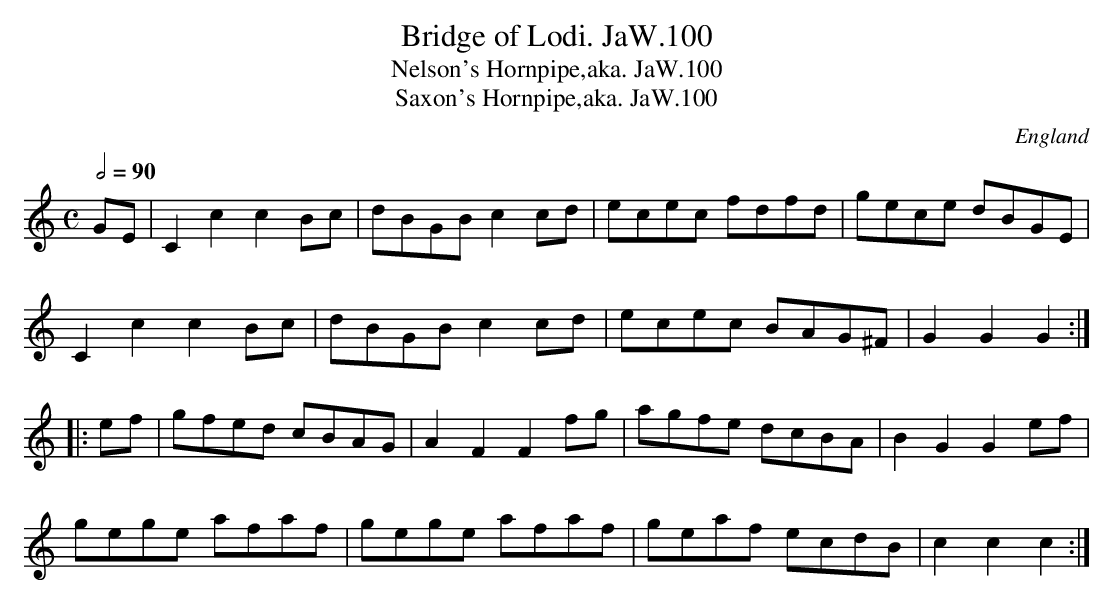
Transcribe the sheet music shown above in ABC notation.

X:1
T:Bridge of Lodi. JaW.100
T:Nelson's Hornpipe,aka. JaW.100
T:Saxon's Hornpipe,aka. JaW.100
L:1/8
M:C
O:England
Q:1/2=90
K:C
GE|C2c2 c2Bc|dBGB c2cd|ecec fdfd|gece dBGE|!
C2c2 c2Bc|dBGB c2cd|ecec BAG^F|G2G2 G2:|!
|:ef|gfed cBAG|A2F2 F2fg|agfe dcBA|B2G2 G2ef|!
gege afaf|gege afaf|geaf ecdB|c2c2 c2:|
